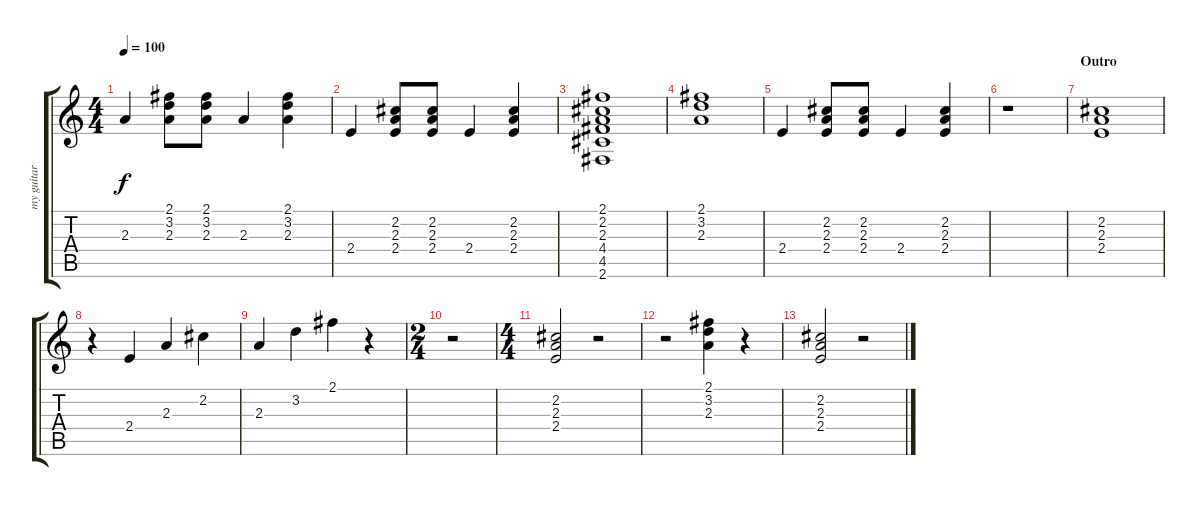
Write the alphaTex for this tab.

\track ("my guitar (Armando)" "my guitar ") {instrument electricguitarjazz}
\staff {score tabs}
\tuning (E4 B3 G3 D3 A2 E2) {hide}
\ts (4 4)
\tempo 100
\clef g2
\ks c
2.3.4{dy f} (2.1 3.2 2.3).8 (2.1 3.2 2.3).8 2.3.4 (2.1 3.2 2.3).4 |
2.4.4 (2.2 2.3 2.4).8 (2.2 2.3 2.4).8 2.4.4 (2.2 2.3 2.4).4 |
(2.1 2.2 2.3 4.4 4.5 2.6).1 |
(2.1 3.2 2.3).1 |
2.4.4 (2.2 2.3 2.4).8 (2.2 2.3 2.4).8 2.4.4 (2.2 2.3 2.4).4 |
r.1 |
\section ("" "Outro")
(2.2 2.3 2.4).1 |
r.4 2.4.4 2.3.4 2.2.4 |
2.3.4 3.2.4 2.1.4 r.4 |
\ts (2 4)
r.2 |
\ts (4 4)
(2.2 2.3 2.4).2 r.2 |
r.2 (2.1 3.2 2.3).4 r.4 |
(2.2 2.3 2.4).2 r.2
